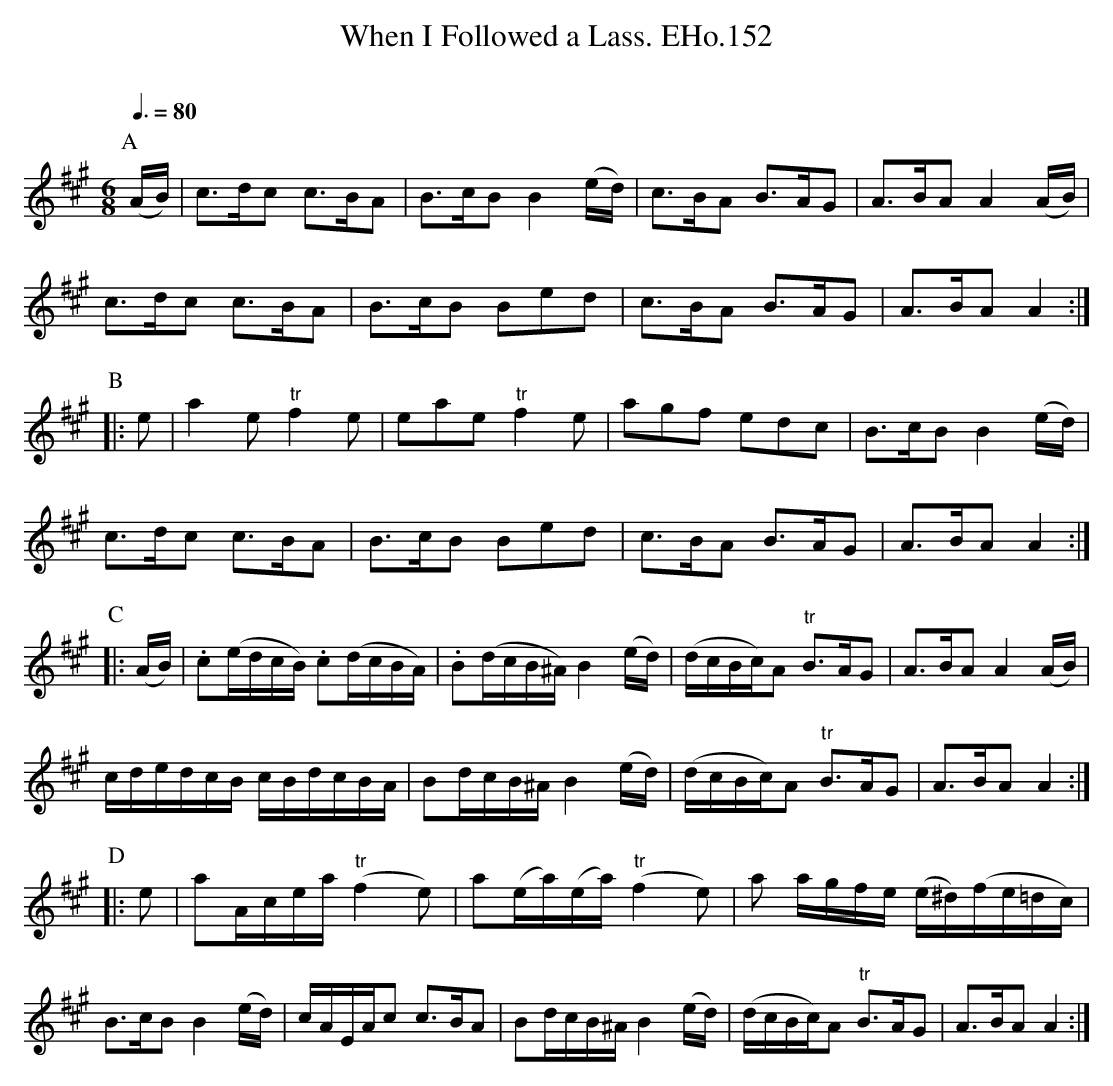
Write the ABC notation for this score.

X:1
T:When I Followed a Lass. EHo.152
M:6/8
L:1/8
Q:3/8=80
O:
K:A
P:A
(A/B/) | c>dc c>BA | B>cB B2(e/d/) | c>BA B>AG | A>BA A2(A/B/) |
c>dc c>BA | B>cB Bed | c>BA B>AG | A>BA A2 :|
P:B
|: e | a2e "tr"f2e | eae "tr"f2e | agf edc | B>cB B2(e/d/) |
c>dc c>BA | B>cB Bed | c>BA B>AG | A>BA A2 :|
P:C
|: (A/B/) | .c(e/d/c/B/) .c(d/c/B/A/) | .B(d/c/B/^A/) B2(e/d/) |\
(d/c/B/c/)A "tr"B>AG | A>BA A2(A/B/) |
c/d/e/d/c/B/ c/B/d/c/B/A/ | Bd/c/B/^A/ B2(e/d/) | (d/c/B/c/)A "tr"B>AG | A>BA A2 :|
P:D
|: e | aA/c/e/a/ ("tr"f2e) | a(e/a/)(e/a/) ("tr"f2e) | a a/g/f/e/  (e/^d/)(f/e/=d/c/) |
B>cB B2 (e/d/) | c/A/E/A/c c>BA | Bd/c/B/^A/ B2(e/d/) | (d/c/B/c/)A "tr"B>AG | A>BA A2 :|
